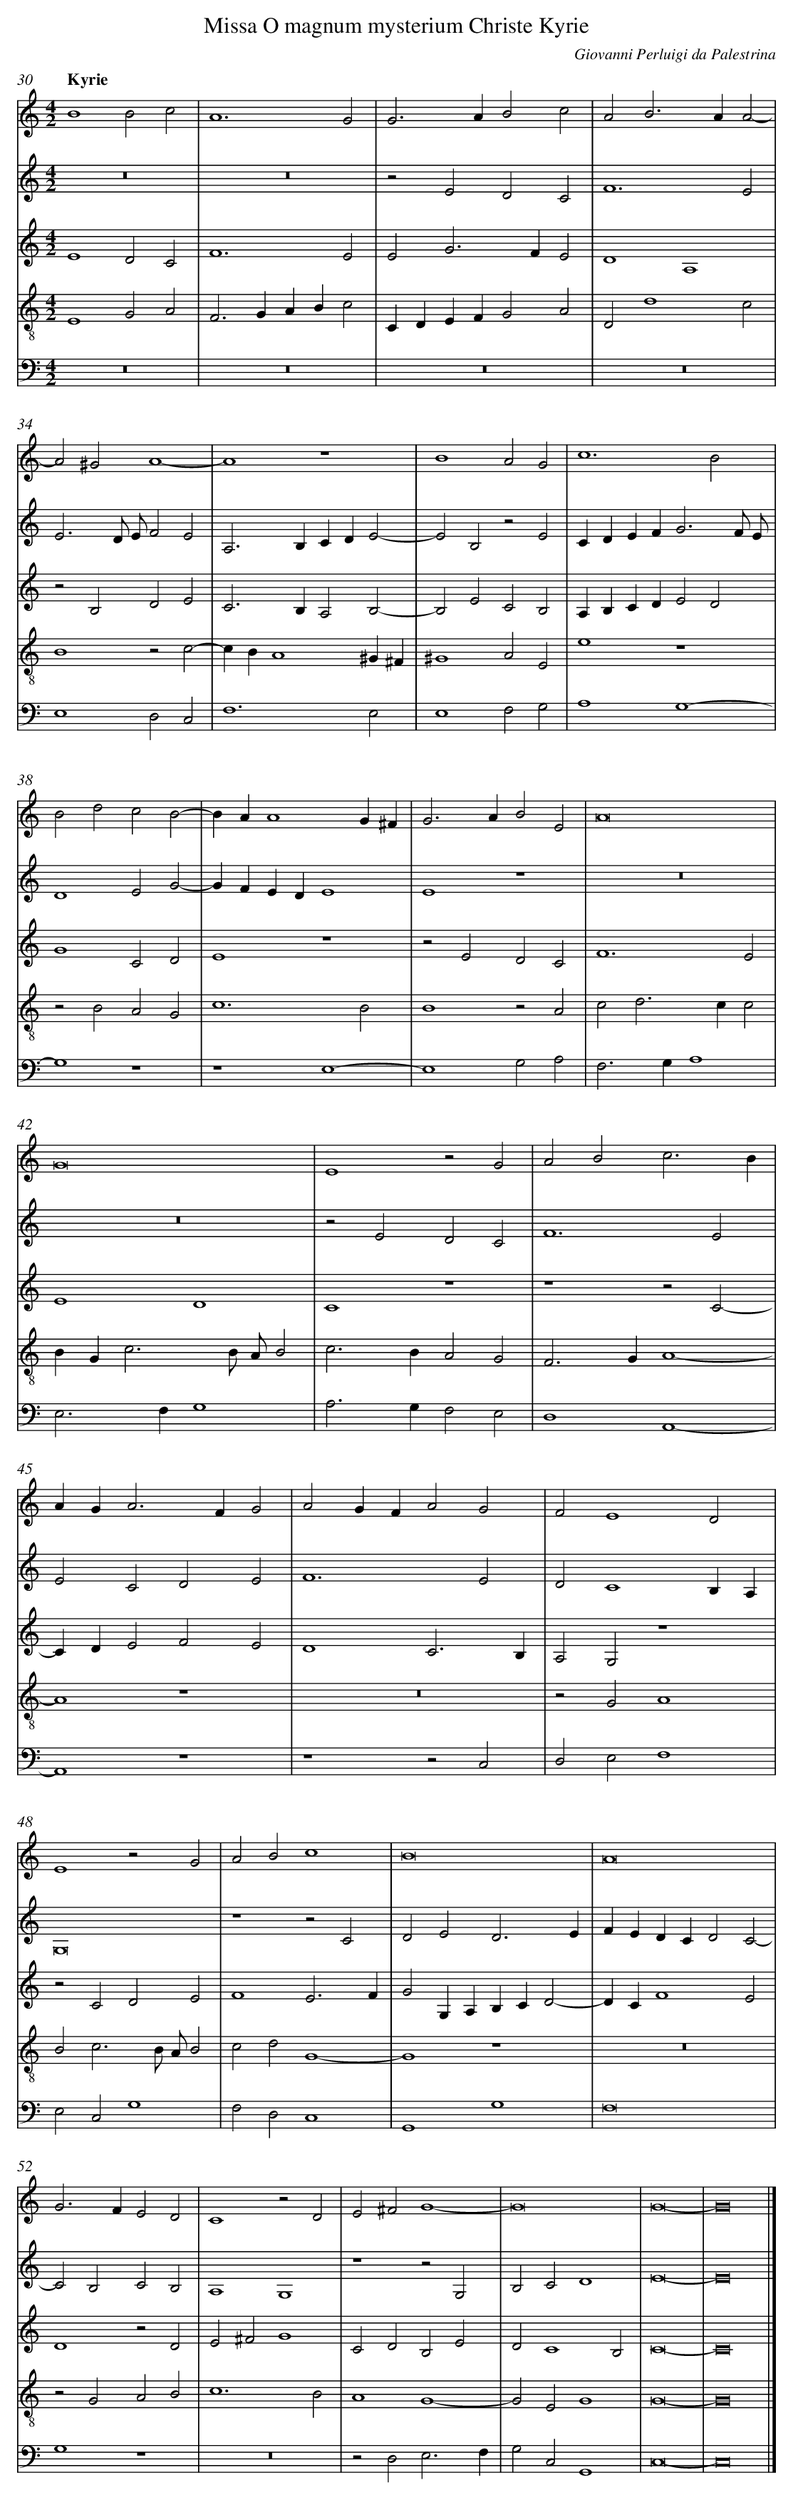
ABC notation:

X:1
T: Missa O magnum mysterium Christe Kyrie
C: Giovanni Perluigi da Palestrina
L: 1/4
M: 4/2
Q: "Kyrie"
V: 1 clef=treble
V: 2 clef=treble
V: 3 clef=treble
V: 4 clef=treble-8
V: 5 clef=bass
K: C
[V:1] B4B2c2 |
[V:2] z8 |
[V:3] E4D2C2 |
[V:4] E4G2A2 |
[V:5] z8 |
[V:1] A6G2 |
[V:2] z8 |
[V:3] F6E2 |
[V:4] F2>G2ABc2 |
[V:5] z8 |
[V:1] G2>A2B2c2 |
[V:2] z2E2D2C2 |
[V:3] E2G2>F2E2 |
[V:4] CDEFG2A2 |
[V:5] z8 |
[V:1] A2B2>A2A2- |
[V:2] F6E2 |
[V:3] D4A,4 |
[V:4] D2d4c2 |
[V:5] z8 |
[V:1] A2^G2A4- |
[V:2] E3D/ E/F2E2 |
[V:3] z2B,2D2E2 |
[V:4] B4z2c2- |
[V:5] E,4D,2C,2 |
[V:1] A4z4 |
[V:2] A,2>B,2CDE2- |
[V:3] C2>B,2A,2B,2- |
[V:4] cBA4^G^F |
[V:5] F,6E,2 |
[V:1] B4A2G2 |
[V:2] E2B,2z2E2 |
[V:3] B,2E2C2B,2 |
[V:4] ^G4A2E2 |
[V:5] E,4F,2G,2 |
[V:1] c6B2 |
[V:2] CDEF2<G2F/ E/ |
[V:3] A,B,CDE2D2 |
[V:4] e4z4 |
[V:5] A,4G,4- |
[V:1] B2d2c2B2- |
[V:2] D4E2G2- |
[V:3] G4C2D2 |
[V:4] z2B2A2G2 |
[V:5] G,4z4 |
[V:1] BAA4G^F |
[V:2] GFEDE4 |
[V:3] E4z4 |
[V:4] c6B2 |
[V:5] z4E,4- |
[V:1] G2>A2B2E2 |
[V:2] E4z4 |
[V:3] z2E2D2C2 |
[V:4] B4z2A2 |
[V:5] E,4G,2A,2 |
[V:1] A8 |
[V:2] z8 |
[V:3] F6E2 |
[V:4] c2d2>c2c2 |
[V:5] F,2>G,2A,4 |
[V:1] G8 |
[V:2] z8 |
[V:3] E4D4 |
[V:4] BG2<c2B/ A/B2 |
[V:5] E,2>F,2G,4 |
[V:1] E4z2G2 |
[V:2] z2E2D2C2 |
[V:3] C4z4 |
[V:4] c2>B2A2G2 |
[V:5] A,2>G,2F,2E,2 |
[V:1] A2B2c3B |
[V:2] F6E2 |
[V:3] z4z2C2- |
[V:4] F2>G2A4- |
[V:5] D,4A,,4- |
[V:1] AG2<A2FG2 |
[V:2] E2C2D2E2 |
[V:3] CDE2F2E2 |
[V:4] A4z4 |
[V:5] A,,4z4 |
[V:1] A2GFA2G2 |
[V:2] F6E2 |
[V:3] D4C3B, |
[V:4] z8 |
[V:5] z4z2C,2 |
[V:1] F2E4D2 |
[V:2] D2C4B,A, |
[V:3] A,2G,2z4 |
[V:4] z2G2A4 |
[V:5] D,2E,2F,4 |
[V:1] E4z2G2 |
[V:2] G,8 |
[V:3] z2C2D2E2 |
[V:4] B2c3B/ A/B2 |
[V:5] E,2C,2G,4 |
[V:1] A2B2c4 |
[V:2] z4z2C2 |
[V:3] F4E3F |
[V:4] c2d2G4- |
[V:5] F,2D,2C,4 |
[V:1] B8 |
[V:2] D2E2D3E |
[V:3] G2G,A,B,CD2- |
[V:4] G4z4 |
[V:5] G,,4G,4 |
[V:1] A8 |
[V:2] FEDCD2C2- |
[V:3] DCF4E2 |
[V:4] z8 |
[V:5] F,8 |
[V:1] G2>F2E2D2 |
[V:2] C2B,2C2B,2 |
[V:3] D4z2D2 |
[V:4] z2G2A2B2 |
[V:5] G,4z4 |
[V:1] C4z2D2 |
[V:2] A,4G,4 |
[V:3] E2^F2G4 |
[V:4] c6B2 |
[V:5] z8 |
[V:1] E2^F2G4- |
[V:2] z4z2G,2 |
[V:3] C2D2B,2E2 |
[V:4] A4G4- |
[V:5] z2D,2E,3F, |
[V:1] G8 |
[V:2] B,2C2D4 |
[V:3] D2C4B,2 |
[V:4] G2E2G4 |
[V:5] G,2C,2G,,4 |
[V:1] G8- |
[V:2] E8- |
[V:3] C8- |
[V:4] G8- |
[V:5] C,8- |
[V:1] G8 |]
[V:2] E8 |]
[V:3] C8 |]
[V:4] G8 |]
[V:5] C,8 |]
